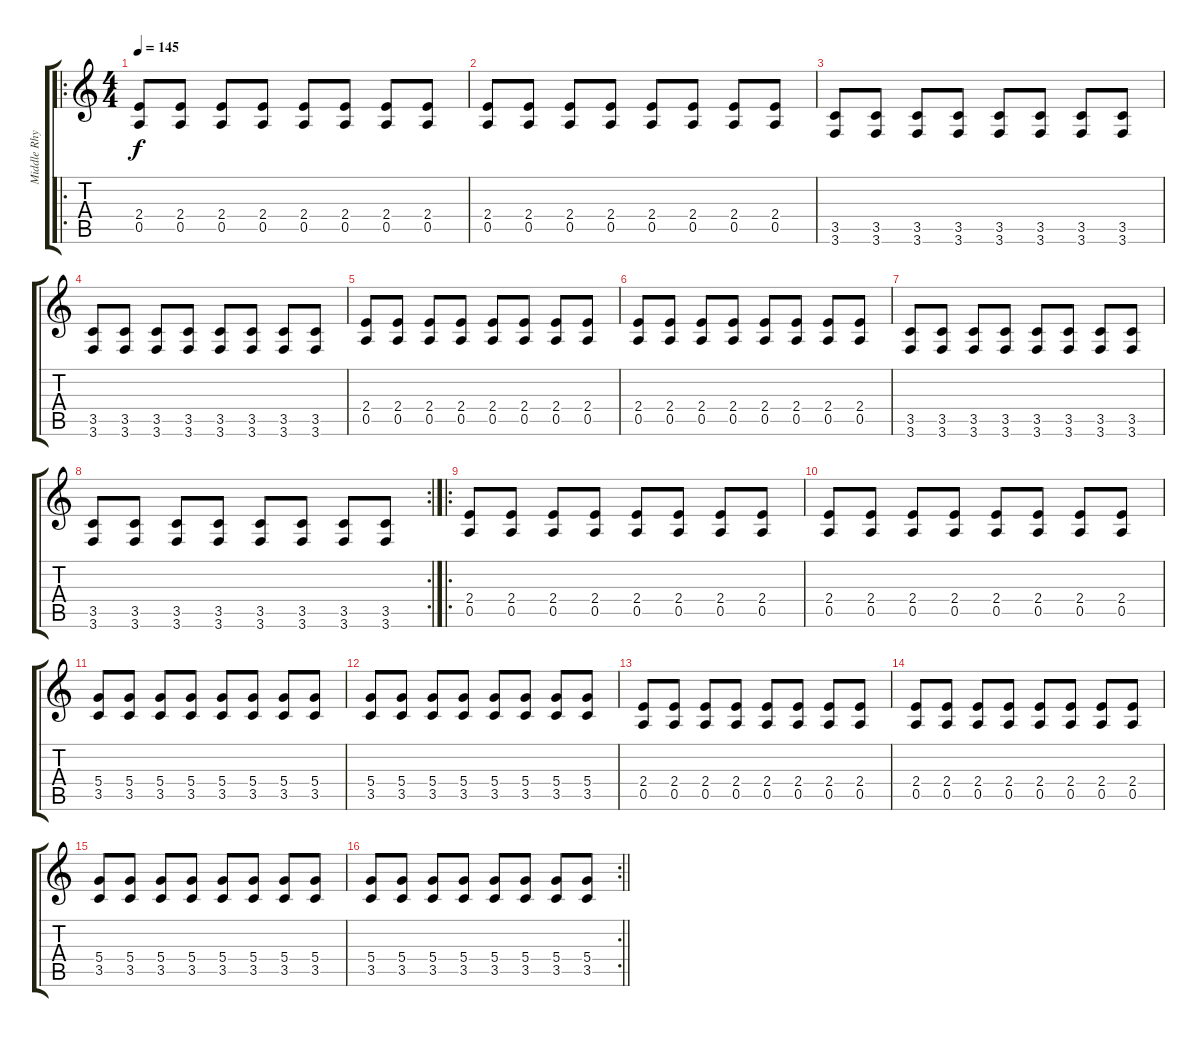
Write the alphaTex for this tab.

\track ("Middle Rhythm" "Middle Rhy") {instrument distortionguitar}
\staff {score tabs}
\tuning (E4 B3 G3 D3 A2 D2) {hide}
\ro
\ts (4 4)
\tempo 145
\clef g2
\ks c
(2.4 0.5).8{dy f} (2.4 0.5).8 (2.4 0.5).8 (2.4 0.5).8 (2.4 0.5).8 (2.4 0.5).8 (2.4 0.5).8 (2.4 0.5).8 |
(2.4 0.5).8 (2.4 0.5).8 (2.4 0.5).8 (2.4 0.5).8 (2.4 0.5).8 (2.4 0.5).8 (2.4 0.5).8 (2.4 0.5).8 |
(3.5 3.6).8 (3.5 3.6).8 (3.5 3.6).8 (3.5 3.6).8 (3.5 3.6).8 (3.5 3.6).8 (3.5 3.6).8 (3.5 3.6).8 |
(3.5 3.6).8 (3.5 3.6).8 (3.5 3.6).8 (3.5 3.6).8 (3.5 3.6).8 (3.5 3.6).8 (3.5 3.6).8 (3.5 3.6).8 |
(2.4 0.5).8 (2.4 0.5).8 (2.4 0.5).8 (2.4 0.5).8 (2.4 0.5).8 (2.4 0.5).8 (2.4 0.5).8 (2.4 0.5).8 |
(2.4 0.5).8 (2.4 0.5).8 (2.4 0.5).8 (2.4 0.5).8 (2.4 0.5).8 (2.4 0.5).8 (2.4 0.5).8 (2.4 0.5).8 |
(3.5 3.6).8 (3.5 3.6).8 (3.5 3.6).8 (3.5 3.6).8 (3.5 3.6).8 (3.5 3.6).8 (3.5 3.6).8 (3.5 3.6).8 |
\rc 2
(3.5 3.6).8 (3.5 3.6).8 (3.5 3.6).8 (3.5 3.6).8 (3.5 3.6).8 (3.5 3.6).8 (3.5 3.6).8 (3.5 3.6).8 |
\ro
(2.4 0.5).8 (2.4 0.5).8 (2.4 0.5).8 (2.4 0.5).8 (2.4 0.5).8 (2.4 0.5).8 (2.4 0.5).8 (2.4 0.5).8 |
(2.4 0.5).8 (2.4 0.5).8 (2.4 0.5).8 (2.4 0.5).8 (2.4 0.5).8 (2.4 0.5).8 (2.4 0.5).8 (2.4 0.5).8 |
(5.4 3.5).8 (5.4 3.5).8 (5.4 3.5).8 (5.4 3.5).8 (5.4 3.5).8 (5.4 3.5).8 (5.4 3.5).8 (5.4 3.5).8 |
(5.4 3.5).8 (5.4 3.5).8 (5.4 3.5).8 (5.4 3.5).8 (5.4 3.5).8 (5.4 3.5).8 (5.4 3.5).8 (5.4 3.5).8 |
(2.4 0.5).8 (2.4 0.5).8 (2.4 0.5).8 (2.4 0.5).8 (2.4 0.5).8 (2.4 0.5).8 (2.4 0.5).8 (2.4 0.5).8 |
(2.4 0.5).8 (2.4 0.5).8 (2.4 0.5).8 (2.4 0.5).8 (2.4 0.5).8 (2.4 0.5).8 (2.4 0.5).8 (2.4 0.5).8 |
(5.4 3.5).8 (5.4 3.5).8 (5.4 3.5).8 (5.4 3.5).8 (5.4 3.5).8 (5.4 3.5).8 (5.4 3.5).8 (5.4 3.5).8 |
\rc 2
\barLineRight lightlight
(5.4 3.5).8 (5.4 3.5).8 (5.4 3.5).8 (5.4 3.5).8 (5.4 3.5).8 (5.4 3.5).8 (5.4 3.5).8 (5.4 3.5).8
